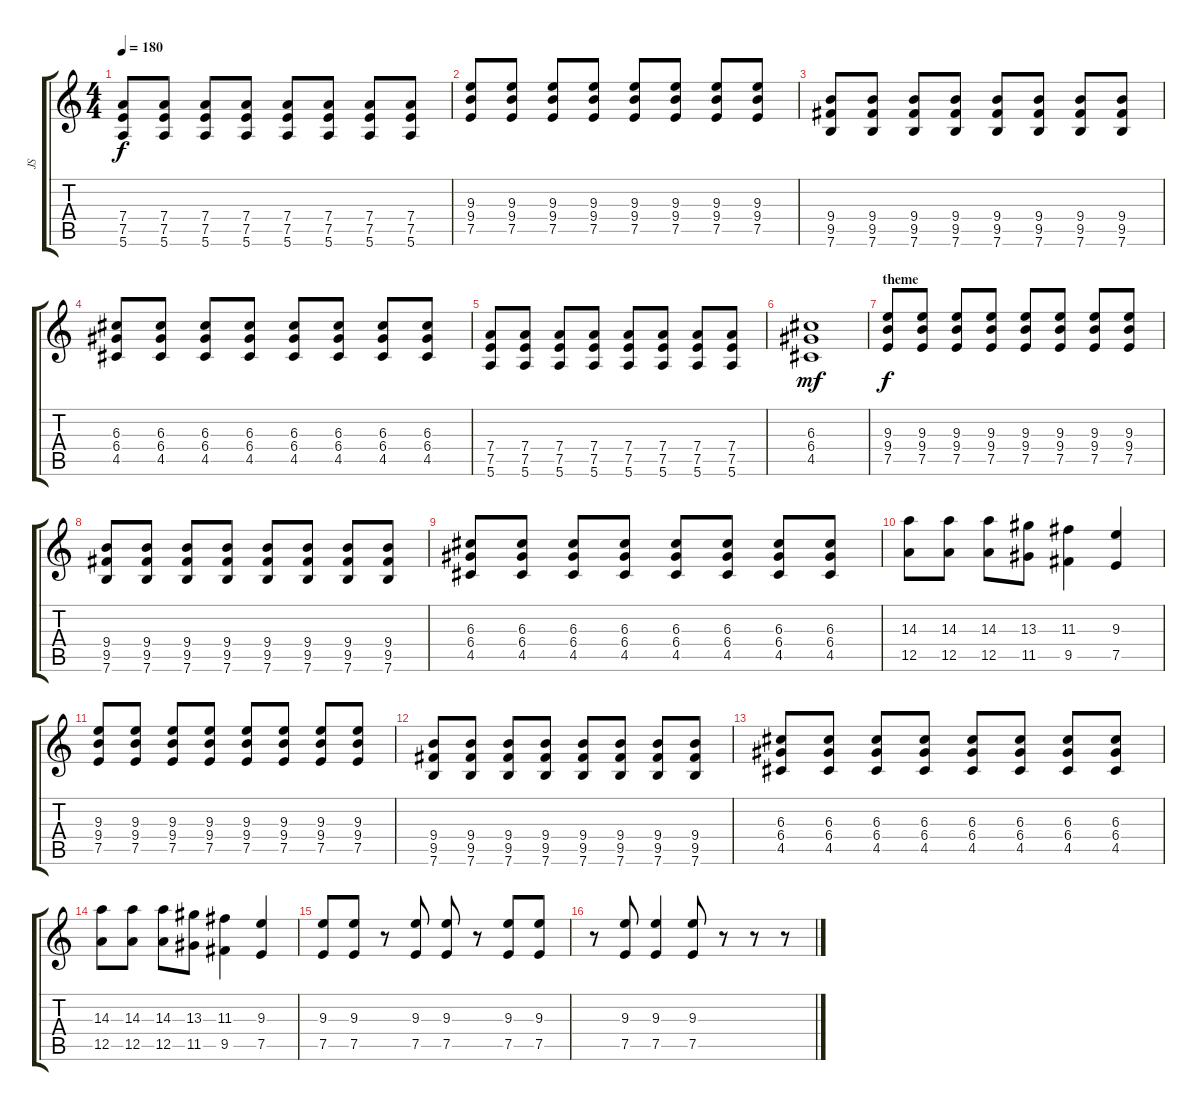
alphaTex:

\track ("JS" "JS") {instrument distortionguitar}
\staff {score tabs}
\tuning (E4 B3 G3 D3 A2 E2) {hide}
\ts (4 4)
\tempo 180
\clef g2
\ks c
(7.4 7.5 5.6).8{dy f} (7.4 7.5 5.6).8 (7.4 7.5 5.6).8 (7.4 7.5 5.6).8 (7.4 7.5 5.6).8 (7.4 7.5 5.6).8 (7.4 7.5 5.6).8 (7.4 7.5 5.6).8 |
(9.3 9.4 7.5).8 (9.3 9.4 7.5).8 (9.3 9.4 7.5).8 (9.3 9.4 7.5).8 (9.3 9.4 7.5).8 (9.3 9.4 7.5).8 (9.3 9.4 7.5).8 (9.3 9.4 7.5).8 |
(9.4 9.5 7.6).8 (9.4 9.5 7.6).8 (9.4 9.5 7.6).8 (9.4 9.5 7.6).8 (9.4 9.5 7.6).8 (9.4 9.5 7.6).8 (9.4 9.5 7.6).8 (9.4 9.5 7.6).8 |
(6.3 6.4 4.5).8 (6.3 6.4 4.5).8 (6.3 6.4 4.5).8 (6.3 6.4 4.5).8 (6.3 6.4 4.5).8 (6.3 6.4 4.5).8 (6.3 6.4 4.5).8 (6.3 6.4 4.5).8 |
(7.4 7.5 5.6).8 (7.4 7.5 5.6).8 (7.4 7.5 5.6).8 (7.4 7.5 5.6).8 (7.4 7.5 5.6).8 (7.4 7.5 5.6).8 (7.4 7.5 5.6).8 (7.4 7.5 5.6).8 |
(6.3 6.4 4.5).1{dy mf} |
\section ("" "theme")
(9.3 9.4 7.5).8{dy f} (9.3 9.4 7.5).8 (9.3 9.4 7.5).8 (9.3 9.4 7.5).8 (9.3 9.4 7.5).8 (9.3 9.4 7.5).8 (9.3 9.4 7.5).8 (9.3 9.4 7.5).8 |
(9.4 9.5 7.6).8 (9.4 9.5 7.6).8 (9.4 9.5 7.6).8 (9.4 9.5 7.6).8 (9.4 9.5 7.6).8 (9.4 9.5 7.6).8 (9.4 9.5 7.6).8 (9.4 9.5 7.6).8 |
(6.3 6.4 4.5).8 (6.3 6.4 4.5).8 (6.3 6.4 4.5).8 (6.3 6.4 4.5).8 (6.3 6.4 4.5).8 (6.3 6.4 4.5).8 (6.3 6.4 4.5).8 (6.3 6.4 4.5).8 |
(14.3 12.5).8 (14.3 12.5).8 (14.3 12.5).8 (13.3 11.5).8 (11.3 9.5).4 (9.3 7.5).4 |
(9.3 9.4 7.5).8 (9.3 9.4 7.5).8 (9.3 9.4 7.5).8 (9.3 9.4 7.5).8 (9.3 9.4 7.5).8 (9.3 9.4 7.5).8 (9.3 9.4 7.5).8 (9.3 9.4 7.5).8 |
(9.4 9.5 7.6).8 (9.4 9.5 7.6).8 (9.4 9.5 7.6).8 (9.4 9.5 7.6).8 (9.4 9.5 7.6).8 (9.4 9.5 7.6).8 (9.4 9.5 7.6).8 (9.4 9.5 7.6).8 |
(6.3 6.4 4.5).8 (6.3 6.4 4.5).8 (6.3 6.4 4.5).8 (6.3 6.4 4.5).8 (6.3 6.4 4.5).8 (6.3 6.4 4.5).8 (6.3 6.4 4.5).8 (6.3 6.4 4.5).8 |
(14.3 12.5).8 (14.3 12.5).8 (14.3 12.5).8 (13.3 11.5).8 (11.3 9.5).4 (9.3 7.5).4 |
(9.3 7.5).8 (9.3 7.5).8 r.8 (9.3 7.5).8 (9.3 7.5).8 r.8 (9.3 7.5).8 (9.3 7.5).8 |
r.8 (9.3 7.5).8 (9.3 7.5).4 (9.3 7.5).8 r.8 r.8 r.8
